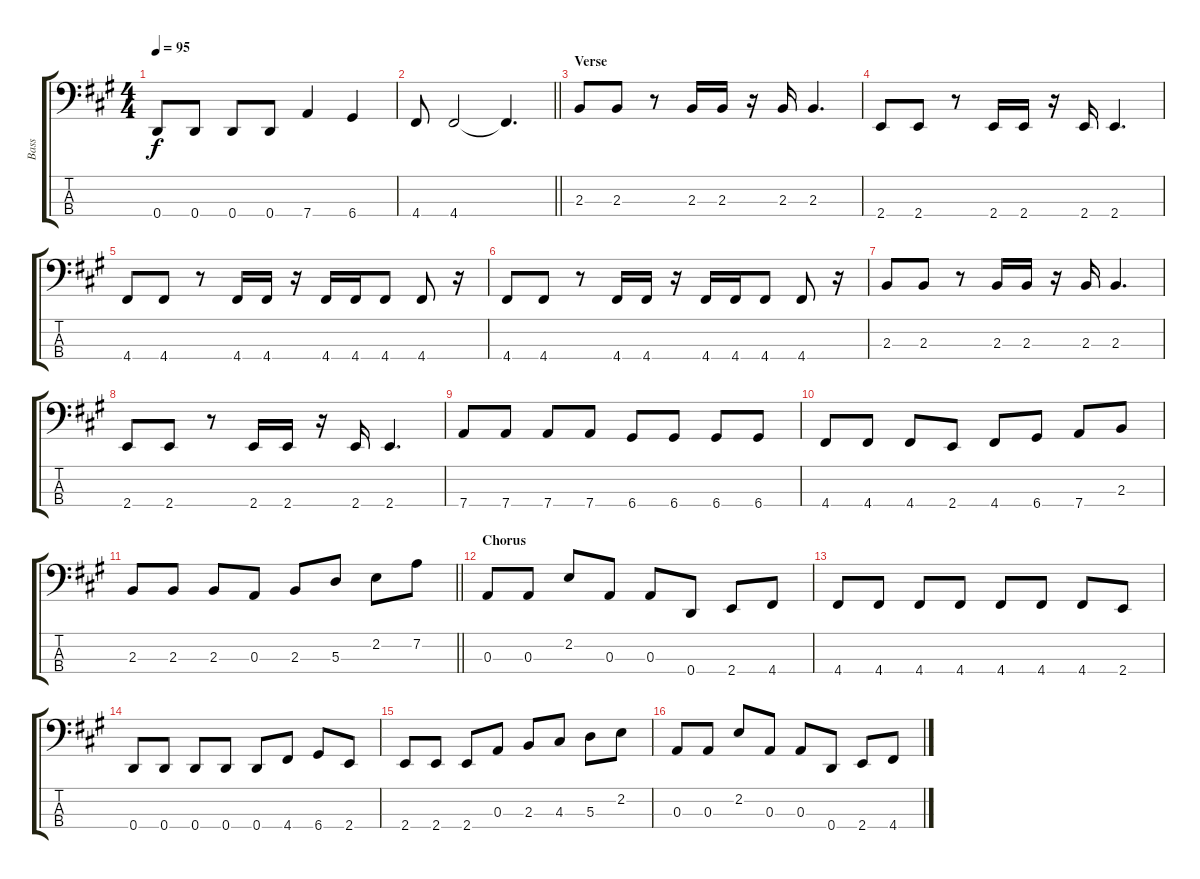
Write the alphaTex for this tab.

\track ("Bass" "Bass") {instrument electricbassfinger}
\staff {score tabs}
\tuning (G2 D2 A1 D1) {hide}
\ts (4 4)
\tempo 95
\clef f4
\ks a
0.4.8{dy f} 0.4.8 0.4.8 0.4.8 7.4.4 6.4.4 |
\barLineRight lightlight
4.4.8 4.4.2 4.4{t}.4{d} |
\section ("" "Verse")
2.3.8 2.3.8 r.8 2.3.16 2.3.16 r.16 2.3.16 2.3.4{d} |
2.4.8 2.4.8 r.8 2.4.16 2.4.16 r.16 2.4.16 2.4.4{d} |
4.4.8 4.4.8 r.8 4.4.16 4.4.16 r.16 4.4.16 4.4.16 4.4.8 4.4.8 r.16 |
4.4.8 4.4.8 r.8 4.4.16 4.4.16 r.16 4.4.16 4.4.16 4.4.8 4.4.8 r.16 |
2.3.8 2.3.8 r.8 2.3.16 2.3.16 r.16 2.3.16 2.3.4{d} |
2.4.8 2.4.8 r.8 2.4.16 2.4.16 r.16 2.4.16 2.4.4{d} |
7.4.8 7.4.8 7.4.8 7.4.8 6.4.8 6.4.8 6.4.8 6.4.8 |
4.4.8 4.4.8 4.4.8 2.4.8 4.4.8 6.4.8 7.4.8 2.3.8 |
\barLineRight lightlight
2.3.8 2.3.8 2.3.8 0.3.8 2.3.8 5.3.8 2.2.8 7.2.8 |
\section ("" "Chorus")
0.3.8 0.3.8 2.2.8 0.3.8 0.3.8 0.4.8 2.4.8 4.4.8 |
4.4.8 4.4.8 4.4.8 4.4.8 4.4.8 4.4.8 4.4.8 2.4.8 |
0.4.8 0.4.8 0.4.8 0.4.8 0.4.8 4.4.8 6.4.8 2.4.8 |
2.4.8 2.4.8 2.4.8 0.3.8 2.3.8 4.3.8 5.3.8 2.2.8 |
0.3.8 0.3.8 2.2.8 0.3.8 0.3.8 0.4.8 2.4.8 4.4.8
